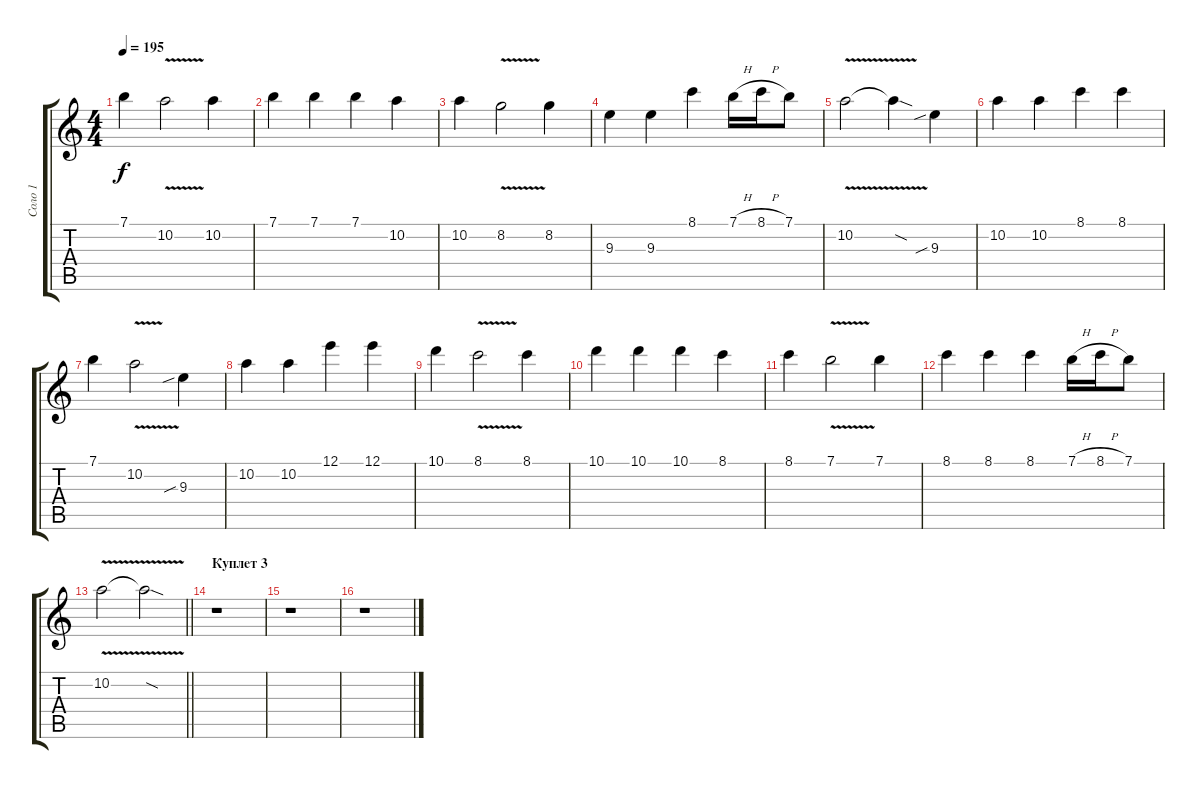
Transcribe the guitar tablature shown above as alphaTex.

\track ("Соло 1" "Соло 1") {instrument overdrivenguitar}
\staff {score tabs}
\tuning (E4 B3 G3 D3 A2 E2) {hide}
\ts (4 4)
\tempo 195
\clef g2
\ks c
7.1.4{dy f} 10.2{v}.2 10.2.4 |
7.1.4 7.1.4 7.1.4 10.2.4 |
10.2.4 8.2{v}.2 8.2.4 |
9.3.4 9.3.4 8.1.4 7.1{h}.16 8.1{h}.16 7.1.8 |
10.2{v}.2 10.2{sod t}.4 9.3{sib}.4 |
10.2.4 10.2.4 8.1.4 8.1.4 |
7.1.4 10.2{v}.2 9.3{sib}.4 |
10.2.4 10.2.4 12.1.4 12.1.4 |
10.1.4 8.1{v}.2 8.1.4 |
10.1.4 10.1.4 10.1.4 8.1.4 |
8.1.4 7.1{v}.2 7.1.4 |
8.1.4 8.1.4 8.1.4 7.1{h}.16 8.1{h}.16 7.1.8 |
\barLineRight lightlight
10.2{v}.2 10.2{sod t}.2 |
\section ("" "Куплет 3")
r.1 |
r.1 |
r.1
